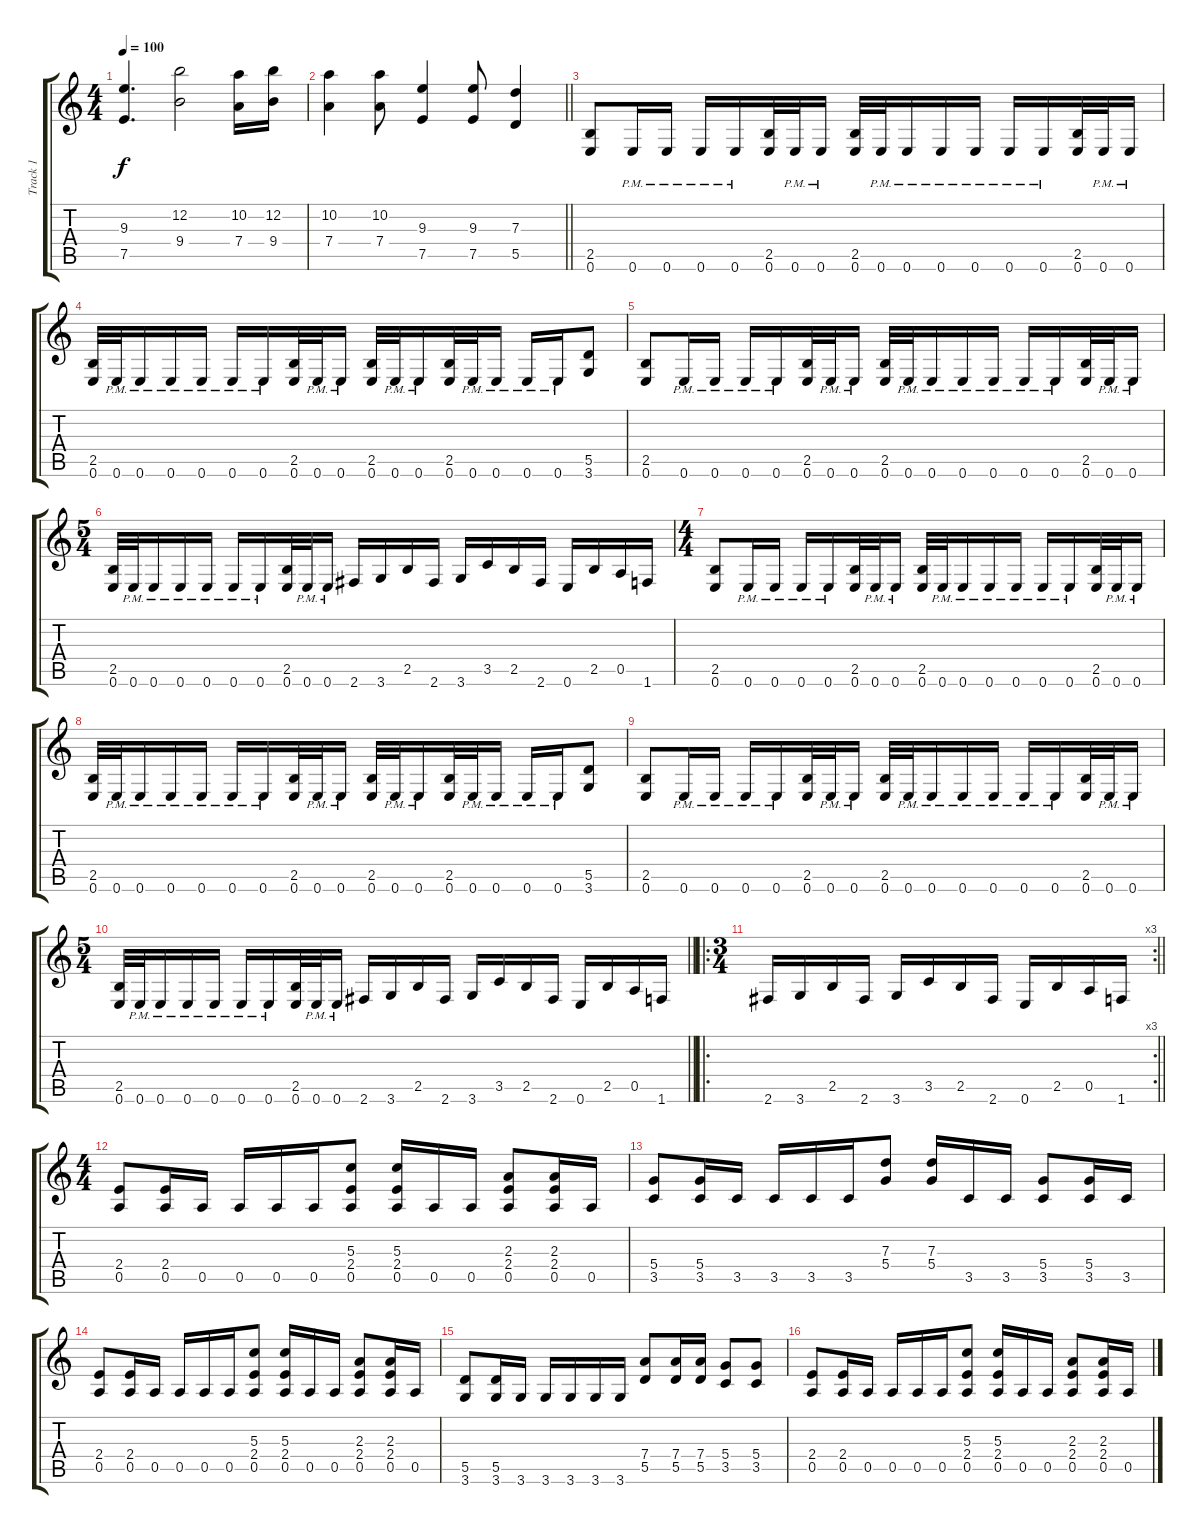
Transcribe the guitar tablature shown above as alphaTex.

\track ("Track 1" "Track 1") {instrument distortionguitar}
\staff {score tabs}
\tuning (E4 B3 G3 D3 A2 E2) {hide}
\ts (4 4)
\tempo 100
\clef g2
\ks c
(9.3 7.5).4{d dy f} (12.2 9.4).2 (10.2 7.4).16 (12.2 9.4).16 |
\barLineRight lightlight
(10.2 7.4).4 (10.2 7.4).8 (9.3 7.5).4 (9.3 7.5).8 (7.3 5.5).4 |
\section ("" "")
(2.5 0.6).8 0.6{pm}.16 0.6{pm}.16 0.6{pm}.16 0.6{pm}.16 (2.5 0.6).32 0.6{pm}.32 0.6{pm}.16 (2.5 0.6).32 0.6{pm}.32 0.6{pm}.16 0.6{pm}.16 0.6{pm}.16 0.6{pm}.16 0.6{pm}.16 (2.5 0.6).32 0.6{pm}.32 0.6{pm}.16 |
(2.5 0.6).32 0.6{pm}.32 0.6{pm}.16 0.6{pm}.16 0.6{pm}.16 0.6{pm}.16 0.6{pm}.16 (2.5 0.6).32 0.6{pm}.32 0.6{pm}.16 (2.5 0.6).32 0.6{pm}.32 0.6{pm}.16 (2.5 0.6).32 0.6{pm}.32 0.6{pm}.16 0.6{pm}.16 0.6{pm}.16 (5.5 3.6).8 |
(2.5 0.6).8 0.6{pm}.16 0.6{pm}.16 0.6{pm}.16 0.6{pm}.16 (2.5 0.6).32 0.6{pm}.32 0.6{pm}.16 (2.5 0.6).32 0.6{pm}.32 0.6{pm}.16 0.6{pm}.16 0.6{pm}.16 0.6{pm}.16 0.6{pm}.16 (2.5 0.6).32 0.6{pm}.32 0.6{pm}.16 |
\ts (5 4)
(2.5 0.6).32 0.6{pm}.32 0.6{pm}.16 0.6{pm}.16 0.6{pm}.16 0.6{pm}.16 0.6{pm}.16 (2.5 0.6).32 0.6{pm}.32 0.6{pm}.16 2.6.16 3.6.16 2.5.16 2.6.16 3.6.16 3.5.16 2.5.16 2.6.16 0.6.16 2.5.16 0.5.16 1.6.16 |
\ts (4 4)
(2.5 0.6).8 0.6{pm}.16 0.6{pm}.16 0.6{pm}.16 0.6{pm}.16 (2.5 0.6).32 0.6{pm}.32 0.6{pm}.16 (2.5 0.6).32 0.6{pm}.32 0.6{pm}.16 0.6{pm}.16 0.6{pm}.16 0.6{pm}.16 0.6{pm}.16 (2.5 0.6).32 0.6{pm}.32 0.6{pm}.16 |
(2.5 0.6).32 0.6{pm}.32 0.6{pm}.16 0.6{pm}.16 0.6{pm}.16 0.6{pm}.16 0.6{pm}.16 (2.5 0.6).32 0.6{pm}.32 0.6{pm}.16 (2.5 0.6).32 0.6{pm}.32 0.6{pm}.16 (2.5 0.6).32 0.6{pm}.32 0.6{pm}.16 0.6{pm}.16 0.6{pm}.16 (5.5 3.6).8 |
(2.5 0.6).8 0.6{pm}.16 0.6{pm}.16 0.6{pm}.16 0.6{pm}.16 (2.5 0.6).32 0.6{pm}.32 0.6{pm}.16 (2.5 0.6).32 0.6{pm}.32 0.6{pm}.16 0.6{pm}.16 0.6{pm}.16 0.6{pm}.16 0.6{pm}.16 (2.5 0.6).32 0.6{pm}.32 0.6{pm}.16 |
\ts (5 4)
\barLineRight lightlight
(2.5 0.6).32 0.6{pm}.32 0.6{pm}.16 0.6{pm}.16 0.6{pm}.16 0.6{pm}.16 0.6{pm}.16 (2.5 0.6).32 0.6{pm}.32 0.6{pm}.16 2.6.16 3.6.16 2.5.16 2.6.16 3.6.16 3.5.16 2.5.16 2.6.16 0.6.16 2.5.16 0.5.16 1.6.16 |
\ro
\rc 3
\ts (3 4)
\section ("" "")
\barLineRight lightlight
2.6.16 3.6.16 2.5.16 2.6.16 3.6.16 3.5.16 2.5.16 2.6.16 0.6.16 2.5.16 0.5.16 1.6.16 |
\ts (4 4)
\section ("" "")
(2.4 0.5).8 (2.4 0.5).16 0.5.16 0.5.16 0.5.16 0.5.16 (5.3 2.4 0.5).8 (5.3 2.4 0.5).16 0.5.16 0.5.16 (2.3 2.4 0.5).8 (2.3 2.4 0.5).16 0.5.16 |
(5.4 3.5).8 (5.4 3.5).16 3.5.16 3.5.16 3.5.16 3.5.16 (7.3 5.4).8 (7.3 5.4).16 3.5.16 3.5.16 (5.4 3.5).8 (5.4 3.5).16 3.5.16 |
(2.4 0.5).8 (2.4 0.5).16 0.5.16 0.5.16 0.5.16 0.5.16 (5.3 2.4 0.5).8 (5.3 2.4 0.5).16 0.5.16 0.5.16 (2.3 2.4 0.5).8 (2.3 2.4 0.5).16 0.5.16 |
(5.5 3.6).8 (5.5 3.6).16 3.6.16 3.6.16 3.6.16 3.6.16 3.6.16 (7.4 5.5).8 (7.4 5.5).16 (7.4 5.5).16 (5.4 3.5).8 (5.4 3.5).8 |
(2.4 0.5).8 (2.4 0.5).16 0.5.16 0.5.16 0.5.16 0.5.16 (5.3 2.4 0.5).8 (5.3 2.4 0.5).16 0.5.16 0.5.16 (2.3 2.4 0.5).8 (2.3 2.4 0.5).16 0.5.16
